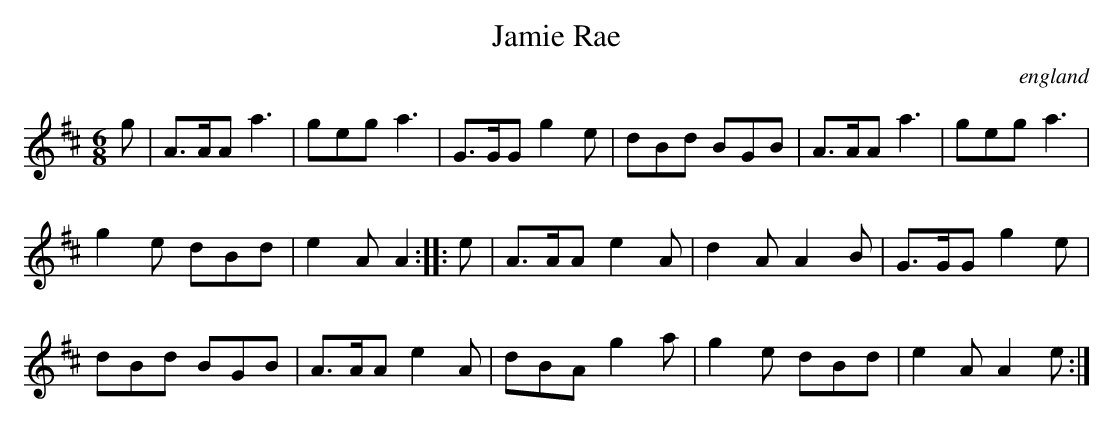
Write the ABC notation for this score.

X:1
T:Jamie Rae
O:england
M:6/8
L:1/8
K:A mix
g|A>AA a3|geg a3|G>GG g2 e|dBd BGB|A>AA a3|geg a3|
g2 e dBd|e2 A A2::e|A>AA e2 A|d2 A A2 B|G>GG g2 e|
dBd BGB|A>AA e2 A|dBA g2 a|g2 e dBd|e2 A A2 e:|]
